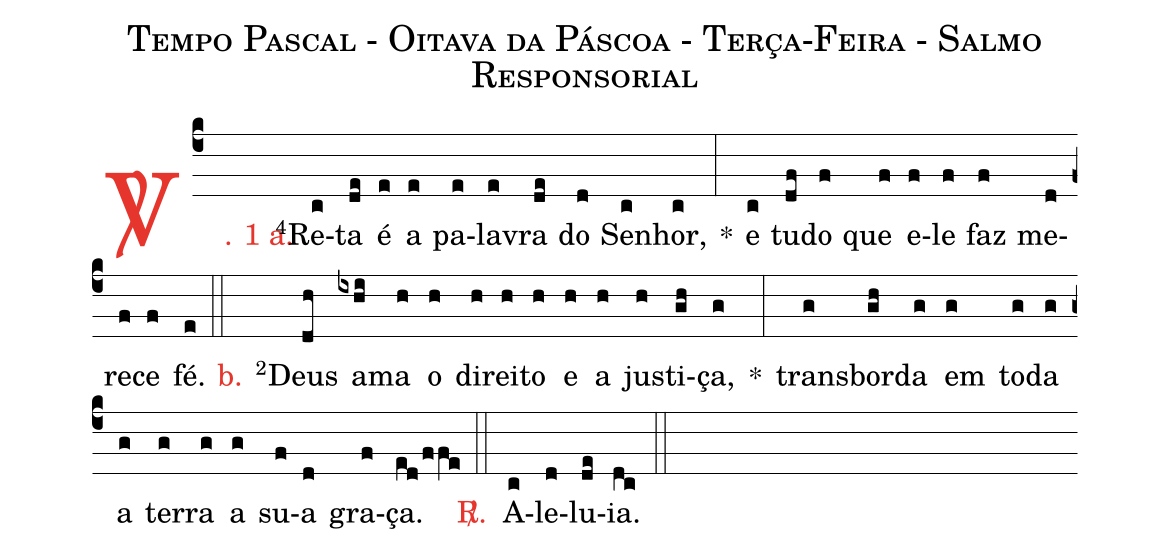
name: Tempo Pascal - Oitava da Páscoa - Terça-Feira - Salmo Responsorial;
%%
(c4)

<c><sp>V/</sp>. 1 a.</c>() <v>\VSup{4}</v>Re(c)ta(de) é(e) a(e) pa(e)la(e)vra(de) do(d) Se(c)nhor,(c) *(:)
e(c) tu(df)do(f) que(f) e(f)le(f) faz(f) me(d)re(f)ce(f) fé.(e)

(::)

<nlba><c>b.</c>() <v>\VSup{2}</v>Deus</nlba>(dh) a(ixhi)ma(h) o(h) di(h)rei(h)to(h) e(h) a(h) jus(h)ti(gh)ça,(g) *(:)
trans(g)bor(gh)da(g) em(g) to(g)da(g) a(g) ter(g)ra(g) a(g) su(f)a(d) gra(f)ça.(ed/ffe)

(::)

<nlba><c><sp>R/</sp>.</c>() A</nlba>(c)le(d)lu(de)ia.(dc)

(::)
